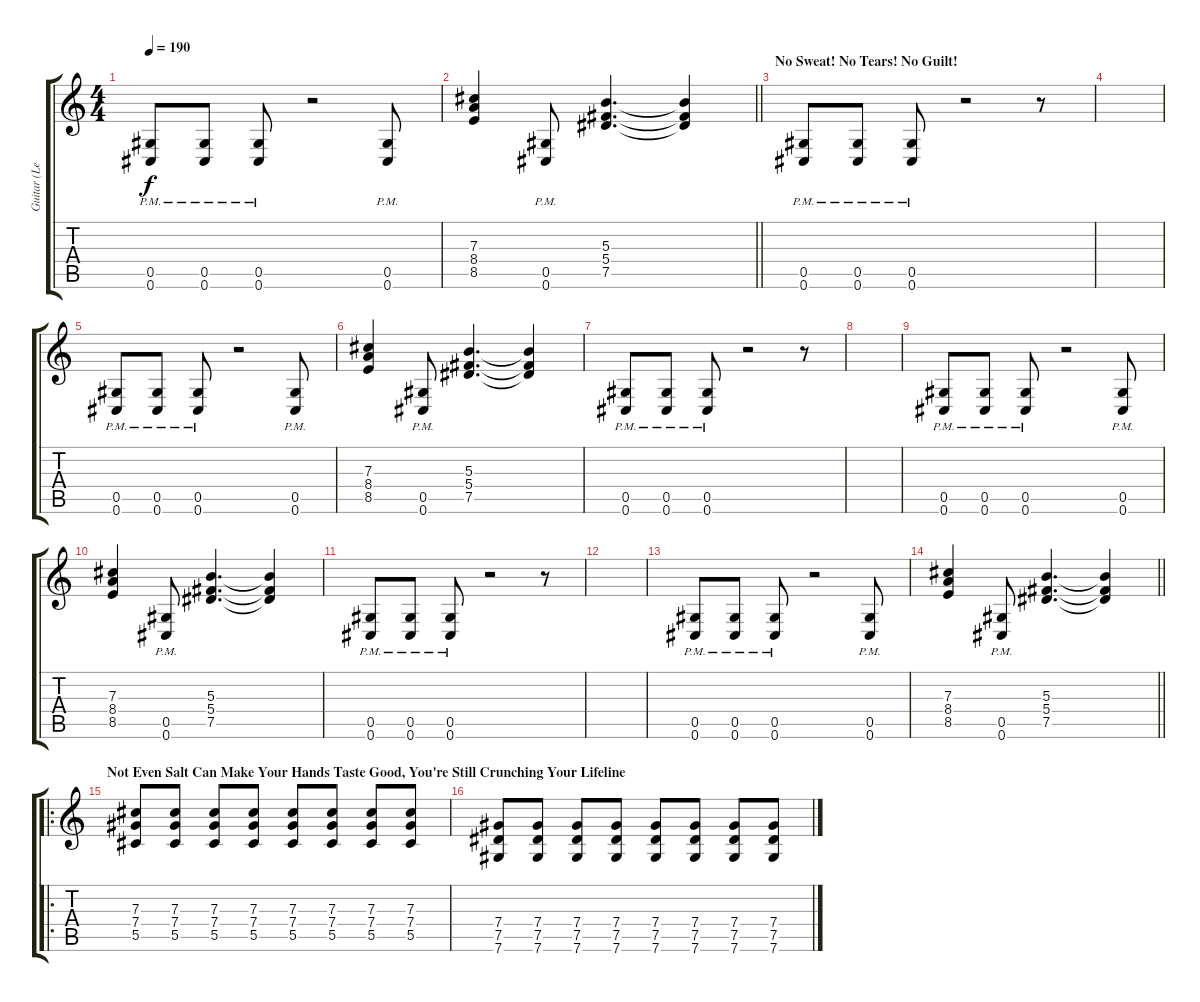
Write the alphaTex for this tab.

\track ("Guitar (Left)" "Guitar (Le") {instrument distortionguitar}
\staff {score tabs}
\tuning (Eb4 Bb3 Gb3 Db3 Ab2 Db2) {hide}
\ts (4 4)
\tempo 190
\clef g2
\ks c
(0.5{pm} 0.6{pm}).8{dy f} (0.5{pm} 0.6{pm}).8 (0.5{pm} 0.6{pm}).8 r.2 (0.5{pm} 0.6{pm}).8 |
\barLineRight lightlight
(7.3 8.4 8.5).4 (0.5{pm} 0.6{pm}).8 (5.3 5.4 7.5).4{d} (5.3{t} 5.4{t} 7.5{t}).4 |
\section ("" "No Sweat! No Tears! No Guilt!")
(0.5{pm} 0.6{pm}).8 (0.5{pm} 0.6{pm}).8 (0.5{pm} 0.6{pm}).8 r.2 r.8 |
|
(0.5{pm} 0.6{pm}).8 (0.5{pm} 0.6{pm}).8 (0.5{pm} 0.6{pm}).8 r.2 (0.5{pm} 0.6{pm}).8 |
(7.3 8.4 8.5).4 (0.5{pm} 0.6{pm}).8 (5.3 5.4 7.5).4{d} (5.3{t} 5.4{t} 7.5{t}).4 |
(0.5{pm} 0.6{pm}).8 (0.5{pm} 0.6{pm}).8 (0.5{pm} 0.6{pm}).8 r.2 r.8 |
|
(0.5{pm} 0.6{pm}).8 (0.5{pm} 0.6{pm}).8 (0.5{pm} 0.6{pm}).8 r.2 (0.5{pm} 0.6{pm}).8 |
(7.3 8.4 8.5).4 (0.5{pm} 0.6{pm}).8 (5.3 5.4 7.5).4{d} (5.3{t} 5.4{t} 7.5{t}).4 |
(0.5{pm} 0.6{pm}).8 (0.5{pm} 0.6{pm}).8 (0.5{pm} 0.6{pm}).8 r.2 r.8 |
|
(0.5{pm} 0.6{pm}).8 (0.5{pm} 0.6{pm}).8 (0.5{pm} 0.6{pm}).8 r.2 (0.5{pm} 0.6{pm}).8 |
\barLineRight lightlight
(7.3 8.4 8.5).4 (0.5{pm} 0.6{pm}).8 (5.3 5.4 7.5).4{d} (5.3{t} 5.4{t} 7.5{t}).4 |
\ro
\section ("" "Not Even Salt Can Make Your Hands Taste Good, You're Still Crunching Your Lifeline")
(7.3 7.4 5.5).8 (7.3 7.4 5.5).8 (7.3 7.4 5.5).8 (7.3 7.4 5.5).8 (7.3 7.4 5.5).8 (7.3 7.4 5.5).8 (7.3 7.4 5.5).8 (7.3 7.4 5.5).8 |
(7.4 7.5 7.6).8 (7.4 7.5 7.6).8 (7.4 7.5 7.6).8 (7.4 7.5 7.6).8 (7.4 7.5 7.6).8 (7.4 7.5 7.6).8 (7.4 7.5 7.6).8 (7.4 7.5 7.6).8
